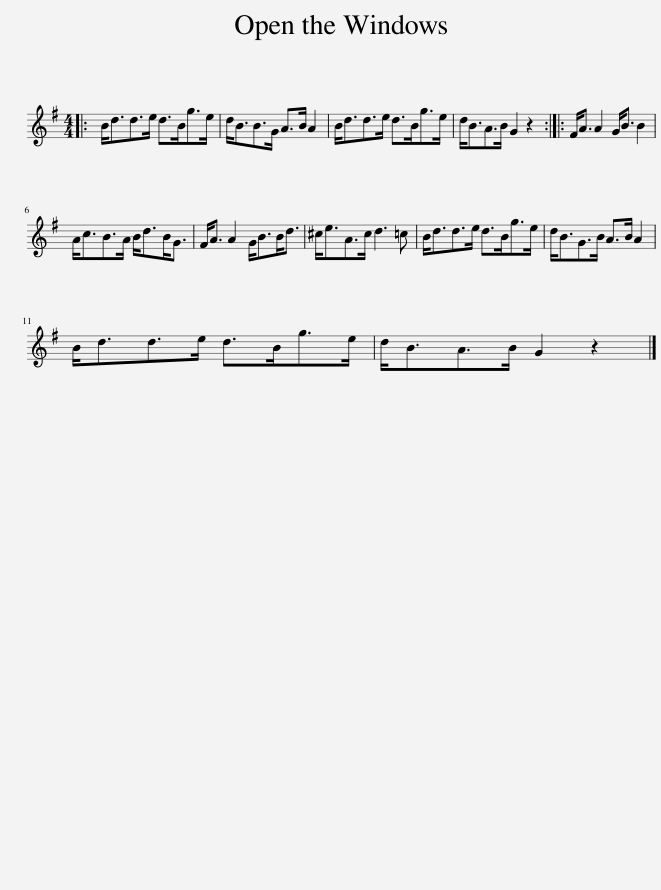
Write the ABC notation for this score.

X:1
L:1/8
M:4/4
I:linebreak $
K:G
V:1 treble
V:1
|: B<dd>e d>Bg>e | d<BB>G A>B A2 | B<dd>e d>Bg>e | d<BA>B G2 z2 :: F<A A2 G<B B2 |$ %5
 A<cB>A B<dB<G | F<A A2 G<BB<d | ^c<eA>c d3 =c | B<dd>e d>Bg>e | d<BG>B A>B A2 |$ %10
 B<dd>e d>Bg>e | d<BA>B G2 z2 |] %12
